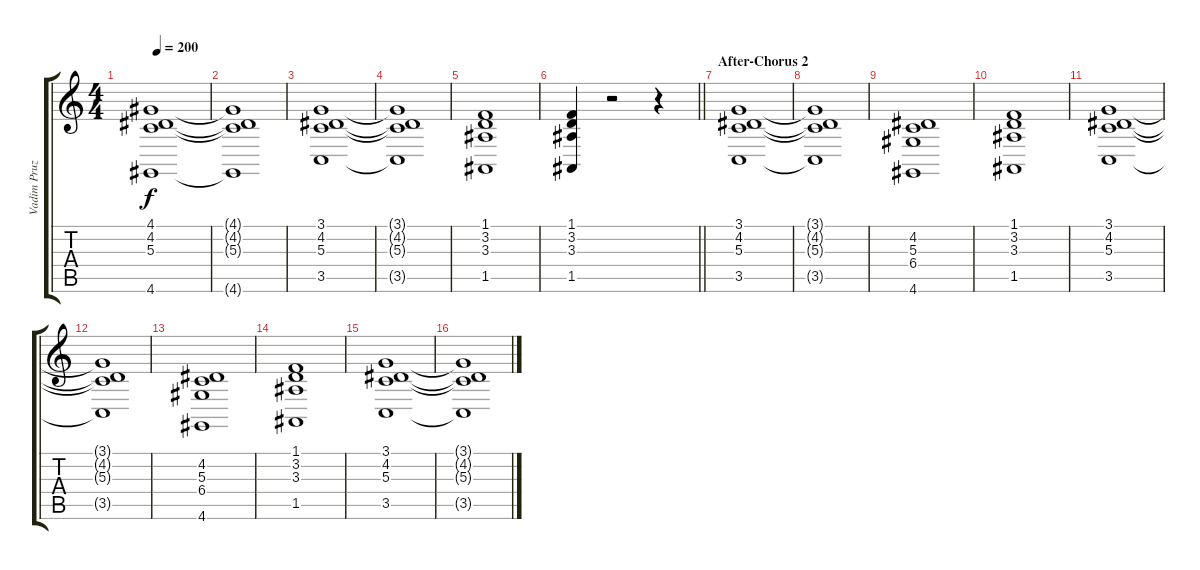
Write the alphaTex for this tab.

\track ("Vadim Pruzhanov (Ensemble)" "Vadim Pruz") {instrument stringensemble1}
\staff {score tabs}
\tuning (E4 B3 G3 D3 A2 E2) {hide}
\ts (4 4)
\tempo 200
\clef g2
\ks aminor
(4.1 4.2 5.3 4.6).1{dy f} |
(4.1{t} 4.2{t} 5.3{t} 4.6{t}).1 |
(3.1 4.2 5.3 3.5).1 |
(3.1{t} 4.2{t} 5.3{t} 3.5{t}).1 |
(1.1 3.2 3.3 1.5).1 |
\barLineRight lightlight
(1.1 3.2 3.3 1.5).4 r.2 r.4 |
\section ("" "After-Chorus 2")
(3.1 4.2 5.3 3.5).1 |
(3.1{t} 4.2{t} 5.3{t} 3.5{t}).1 |
(4.2 5.3 6.4 4.6).1 |
(1.1 3.2 3.3 1.5).1 |
(3.1 4.2 5.3 3.5).1 |
(3.1{t} 4.2{t} 5.3{t} 3.5{t}).1 |
(4.2 5.3 6.4 4.6).1 |
(1.1 3.2 3.3 1.5).1 |
(3.1 4.2 5.3 3.5).1 |
(3.1{t} 4.2{t} 5.3{t} 3.5{t}).1
